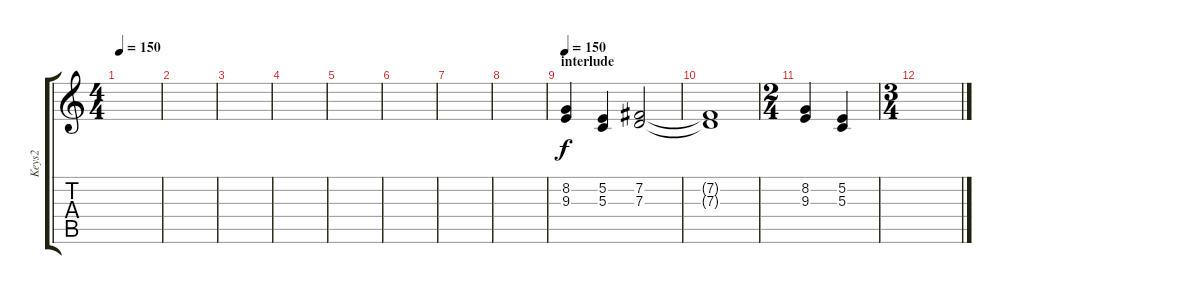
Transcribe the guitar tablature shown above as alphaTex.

\track ("Keys2" "Keys2") {instrument stringensemble1}
\staff {score tabs}
\tuning (E4 B3 G3 D3 A2 E2) {hide}
\ts (4 4)
\tempo 150
\clef g2
\ks c
|
|
|
|
|
|
|
|
\section ("" "interlude")
\tempo 150
(8.2 9.3).4 (5.2 5.3).4 (7.2 7.3).2 |
(7.2{t} 7.3{t}).1 |
\ts (2 4)
(8.2 9.3).4 (5.2 5.3).4 |
\ts (3 4)
